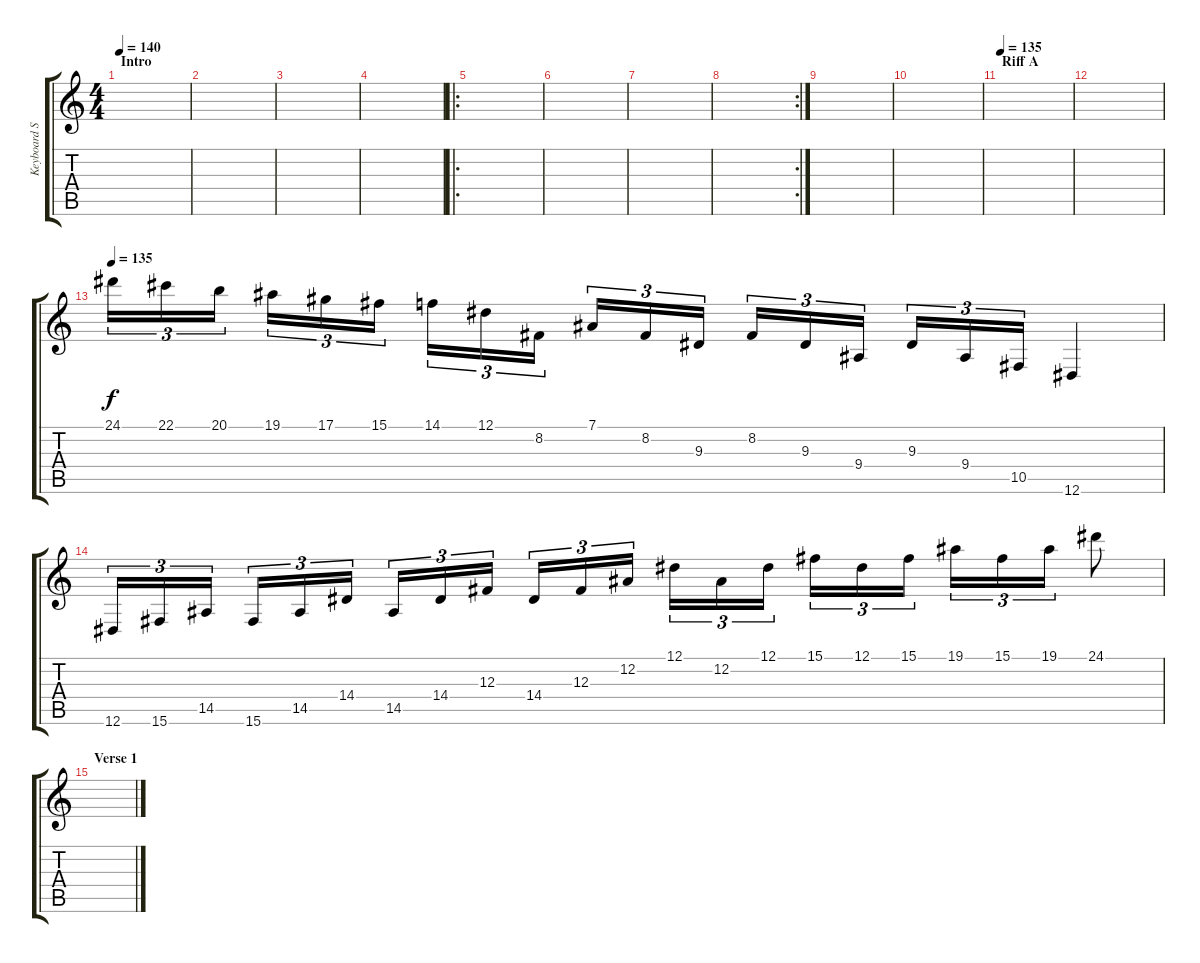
\track ("Keyboard Solo" "Keyboard S") {instrument lead1square}
\staff {score tabs}
\tuning (Eb4 Bb3 Gb3 Db3 Ab2 Eb2) {hide}
\ts (4 4)
\section ("" "Intro")
\tempo 140
\clef g2
\ks c
|
|
|
|
\ro
|
|
|
\rc 2
|
|
|
\section ("" "Riff A")
\tempo 135
|
|
\tempo 135
24.1.16{tu (3 2)} 22.1.16{tu (3 2)} 20.1.16{tu (3 2)} 19.1.16{tu (3 2)} 17.1.16{tu (3 2)} 15.1.16{tu (3 2)} 14.1.16{tu (3 2)} 12.1.16{tu (3 2)} 8.2.16{tu (3 2)} 7.1.16{tu (3 2)} 8.2.16{tu (3 2)} 9.3.16{tu (3 2)} 8.2.16{tu (3 2)} 9.3.16{tu (3 2)} 9.4.16{tu (3 2)} 9.3.16{tu (3 2)} 9.4.16{tu (3 2)} 10.5.16{tu (3 2)} 12.6.4 |
12.6.16{tu (3 2)} 15.6.16{tu (3 2)} 14.5.16{tu (3 2)} 15.6.16{tu (3 2)} 14.5.16{tu (3 2)} 14.4.16{tu (3 2)} 14.5.16{tu (3 2)} 14.4.16{tu (3 2)} 12.3.16{tu (3 2)} 14.4.16{tu (3 2)} 12.3.16{tu (3 2)} 12.2.16{tu (3 2)} 12.1.16{tu (3 2)} 12.2.16{tu (3 2)} 12.1.16{tu (3 2)} 15.1.16{tu (3 2)} 12.1.16{tu (3 2)} 15.1.16{tu (3 2)} 19.1.16{tu (3 2)} 15.1.16{tu (3 2)} 19.1.16{tu (3 2)} 24.1.8 |
\section ("" "Verse 1")
